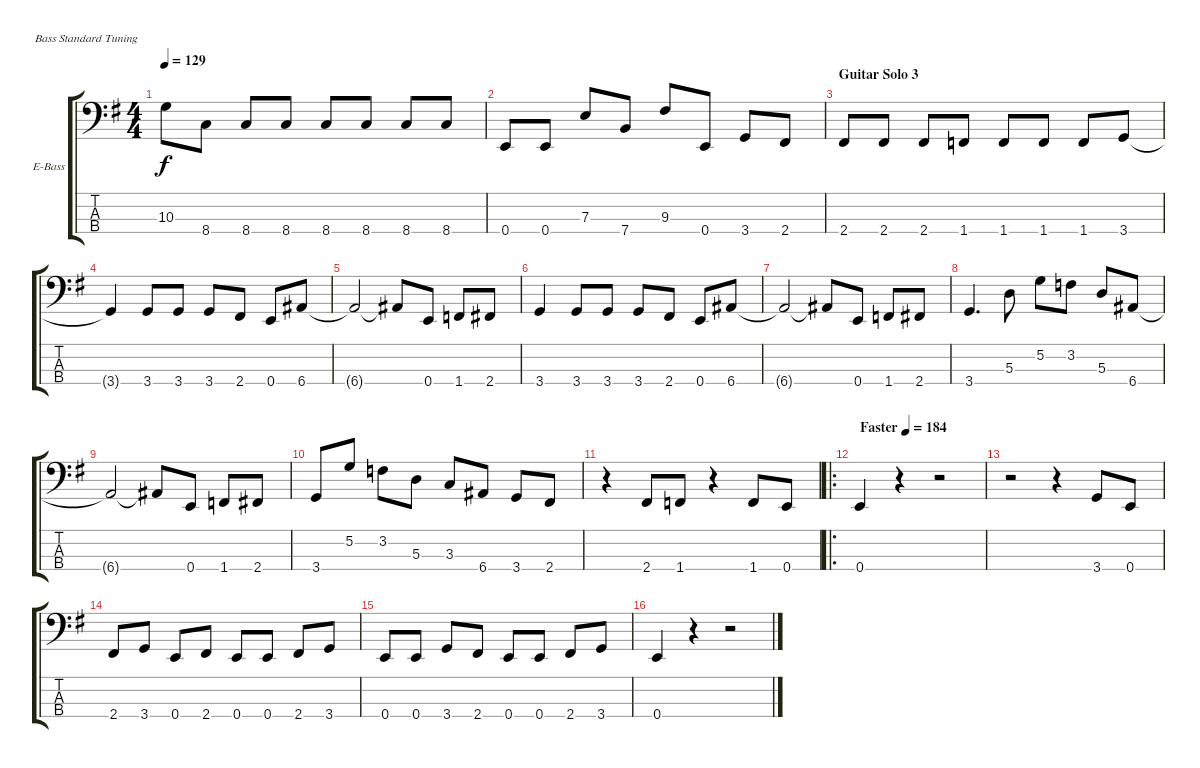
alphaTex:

\defaultSystemsLayout 4
\bracketExtendMode groupsimilarinstruments
\firstSystemTrackNameOrientation horizontal
\otherSystemsTrackNameOrientation horizontal
\track ("David Elleffson" "E-Bass") {instrument electricbassfinger}
\staff {score tabs}
\tuning (G2 D2 A1 E1)
\ts (4 4)
\tempo 129
\clef f4
\scale
0.333333
\ks g
10.3{t}.8{dy f} 8.4.8 8.4.8 8.4.8 8.4.8 8.4.8 8.4.8 8.4.8 |
\scale
0.333333 0.4.8 0.4.8 7.3.8 7.4.8 9.3.8 0.4.8 3.4.8 2.4.8 |
\section ("" "Guitar Solo 3 ")
\scale
0.333333 2.4.8 2.4.8 2.4.8 1.4.8 1.4.8 1.4.8 1.4.8 3.4.8 |
\scale
0.333333 3.4{t}.4 3.4.8 3.4.8 3.4.8 2.4.8 0.4.8 6.4.8 |
\scale
0.333333 6.4{t}.2 6.4{t}.8 0.4.8 1.4.8 2.4.8 |
\scale
0.333333 3.4.4 3.4.8 3.4.8 3.4.8 2.4.8 0.4.8 6.4.8 |
\scale
0.333333 6.4{t}.2 6.4{t}.8 0.4.8 1.4.8 2.4.8 |
\scale
0.333333 3.4.4{d} 5.3.8 5.2.8 3.2.8 5.3.8 6.4.8 |
\scale
0.333333 6.4{t}.2 6.4{t}.8 0.4.8 1.4.8 2.4.8 |
\scale
0.333333 3.4.8 5.2.8 3.2.8 5.3.8 3.3.8 6.4.8 3.4.8 2.4.8 |
\scale
0.333333 r.4 2.4.8 1.4.8 r.4 1.4.8 0.4.8 |
\ro
\tempo (184 "Faster")
\scale
0.373737 0.4.4 r.4 r.2 |
\scale
0.313131 r.2 r.4 3.4.8 0.4.8 |
\scale
0.313131 2.4.8 3.4.8 0.4.8 2.4.8 0.4.8 0.4.8 2.4.8 3.4.8 |
\scale
0.333333 0.4.8 0.4.8 3.4.8 2.4.8 0.4.8 0.4.8 2.4.8 3.4.8 |
\scale
0.333333 0.4.4 r.4 r.2
